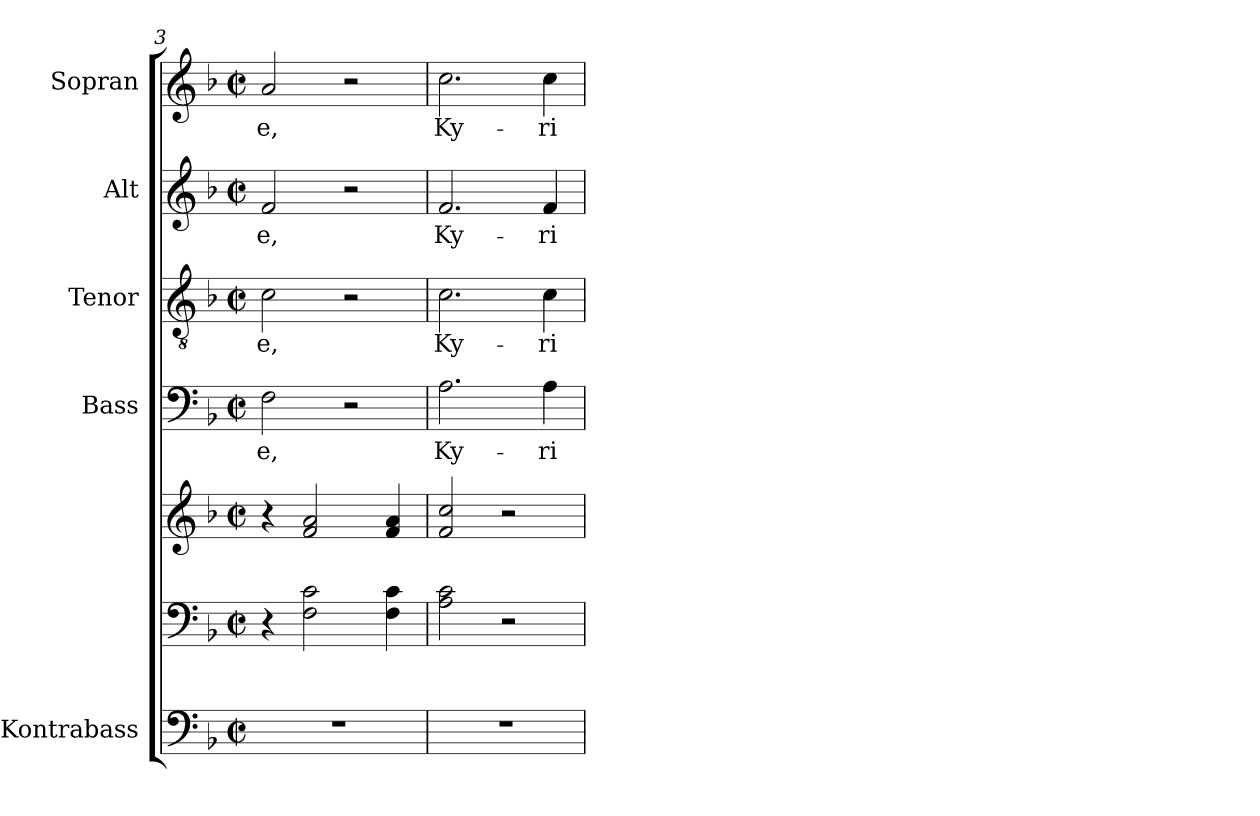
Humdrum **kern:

**kern	**kern	**kern	**kern	**text	**kern	**text	**kern	**text	**kern	**text
*part6	*part5	*part5	*part4	*part4	*part3	*part3	*part2	*part2	*part1	*part1
*staff7	*staff6	*staff5	*staff4	*staff4	*staff3	*staff3	*staff2	*staff2	*staff1	*staff1
*I"Kontrabass	*	*	*I"Bass	*	*I"Tenor	*	*I"Alt	*	*I"Sopran	*
*I'Kb.	*	*	*I'B.	*	*I'T.	*	*I'A.	*	*I'S.	*
*clefF4	*clefF4	*clefG2	*clefF4	*	*clefGv2	*	*clefG2	*	*clefG2	*
*ITrd7c12	*	*	*	*	*	*	*	*	*	*
*k[b-]	*k[b-]	*k[b-]	*k[b-]	*	*k[b-]	*	*k[b-]	*	*k[b-]	*
*F:	*F:	*F:	*F:	*	*F:	*	*F:	*	*F:	*
*M2/2	*M2/2	*M2/2	*M2/2	*	*M2/2	*	*M2/2	*	*M2/2	*
*met(c|)	*met(c|)	*met(c|)	*met(c|)	*	*met(c|)	*	*met(c|)	*	*met(c|)	*
=3	=3	=3	=3	=3	=3	=3	=3	=3	=3	=3
!	!	!	!	!LO:LY:b	!	!LO:LY:b	!	!LO:LY:b	!	!LO:LY:b
1r	4r	4r	2F\	-e,	2c\	-e,	2f/	-e,	2a/	-e,
.	2F\ 2c\	2f/ 2a/	.	.	.	.	.	.	.	.
.	.	.	2r	.	2r	.	2r	.	2r	.
.	4F\ 4c\	4f/ 4a/	.	.	.	.	.	.	.	.
=4	=4	=4	=4	=4	=4	=4	=4	=4	=4	=4
!	!	!	!	!LO:LY:b	!	!LO:LY:b	!	!LO:LY:b	!	!LO:LY:b
1r	2A\ 2c\	2f/ 2cc/	2.A\	Ky-	2.c\	Ky-	2.f/	Ky-	2.cc\	Ky-
.	2r	2r	.	.	.	.	.	.	.	.
!	!	!	!	!LO:LY:b	!	!LO:LY:b	!	!LO:LY:b	!	!LO:LY:b
.	.	.	4A\	-ri-	4c\	-ri-	4f/	-ri-	4cc\	-ri-
=	=	=	=	=	=	=	=	=	=	=
*-	*-	*-	*-	*-	*-	*-	*-	*-	*-	*-
